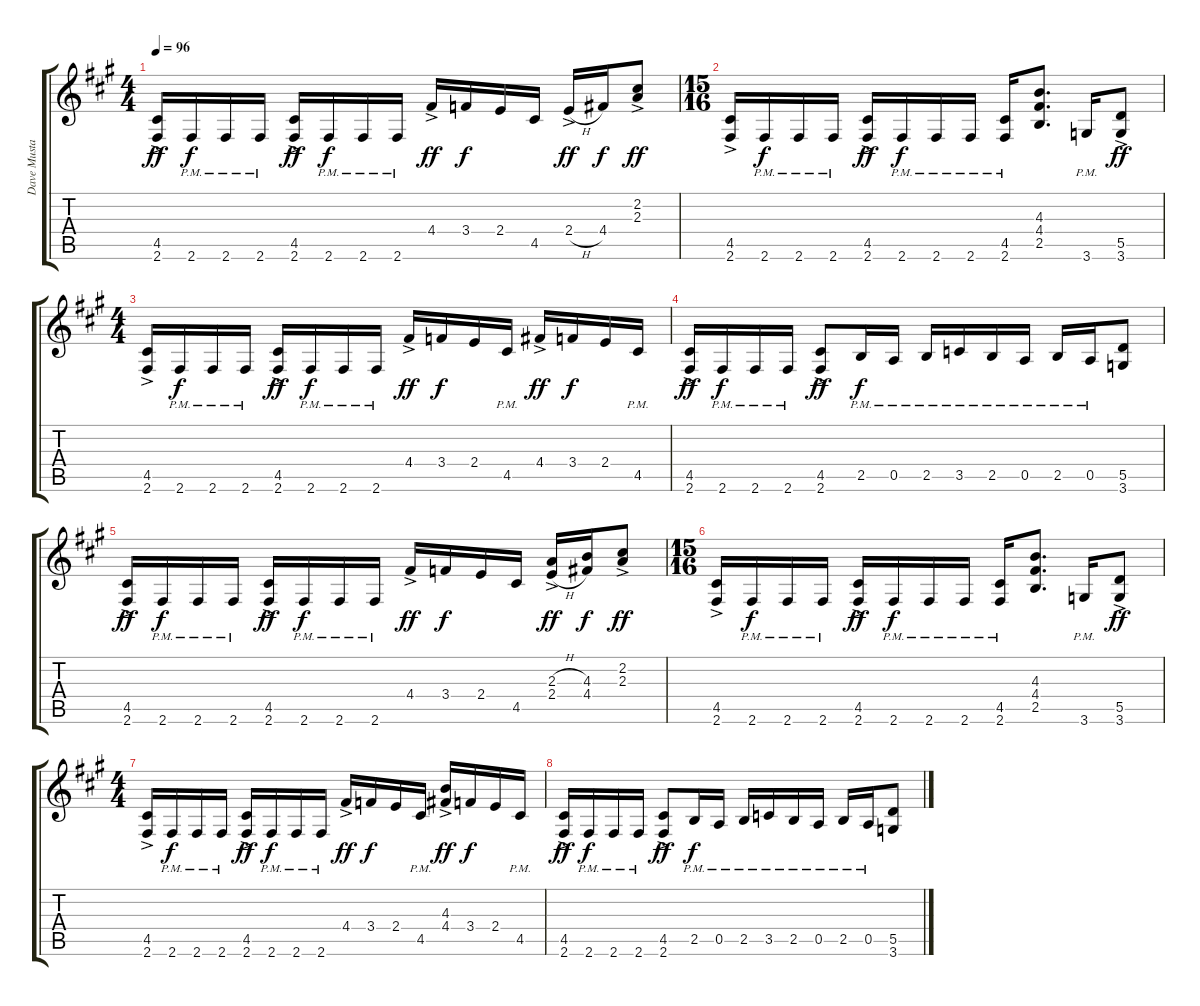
\track ("Dave Mustaine" "Dave Musta") {instrument distortionguitar}
\staff {score tabs}
\tuning (E4 B3 G3 D3 A2 E2) {hide}
\ts (4 4)
\tempo 96
\clef g2
\ks f#minor
(4.5{ac} 2.6{ac}).16{dy ff} 2.6{pm}.16{dy f} 2.6{pm}.16 2.6{pm}.16 (4.5{ac} 2.6{ac}).16{dy ff} 2.6{pm}.16{dy f} 2.6{pm}.16 2.6{pm}.16 4.4{ac}.16{dy ff} 3.4.16{dy f} 2.4.16 4.5.16 2.4{h ac}.16{dy ff} 4.4.16{dy f} (2.2{ac} 2.3{ac}).8{dy ff} |
\ts (15 16)
(4.5{ac} 2.6{ac}).16 2.6{pm}.16{dy f} 2.6{pm}.16 2.6{pm}.16 (4.5{ac} 2.6{ac}).16{dy ff} 2.6{pm}.16{dy f} 2.6{pm}.16 2.6{pm}.16 (4.5{pm} 2.6{pm}).16 (4.3 4.4 2.5).8{d} 3.6{pm}.16 (5.5{ac} 3.6{ac}).8{dy ff} |
\ts (4 4)
(4.5{ac} 2.6{ac}).16 2.6{pm}.16{dy f} 2.6{pm}.16 2.6{pm}.16 (4.5{ac} 2.6{ac}).16{dy ff} 2.6{pm}.16{dy f} 2.6{pm}.16 2.6{pm}.16 4.4{ac}.16{dy ff} 3.4.16{dy f} 2.4.16 4.5{pm}.16 4.4{ac}.16{dy ff} 3.4.16{dy f} 2.4.16 4.5{pm}.16 |
(4.5{ac} 2.6{ac}).16{dy ff} 2.6{pm}.16{dy f} 2.6{pm}.16 2.6{pm}.16 (4.5{ac} 2.6{ac}).8{dy ff} 2.5{pm}.16{dy f} 0.5{pm}.16 2.5{pm}.16 3.5{pm}.16 2.5{pm}.16 0.5{pm}.16 2.5{pm}.16 0.5{pm}.16 (5.5 3.6).8 |
(4.5{ac} 2.6{ac}).16{dy ff} 2.6{pm}.16{dy f} 2.6{pm}.16 2.6{pm}.16 (4.5{ac} 2.6{ac}).16{dy ff} 2.6{pm}.16{dy f} 2.6{pm}.16 2.6{pm}.16 4.4{ac}.16{dy ff} 3.4.16{dy f} 2.4.16 4.5.16 (2.3{h} 2.4{h ac}).16{dy ff} (4.3 4.4).16{dy f} (2.2{ac} 2.3{ac}).8{dy ff} |
\ts (15 16)
(4.5{ac} 2.6{ac}).16 2.6{pm}.16{dy f} 2.6{pm}.16 2.6{pm}.16 (4.5{ac} 2.6{ac}).16{dy ff} 2.6{pm}.16{dy f} 2.6{pm}.16 2.6{pm}.16 (4.5{pm} 2.6{pm}).16 (4.3 4.4 2.5).8{d} 3.6{pm}.16 (5.5{ac} 3.6{ac}).8{dy ff} |
\ts (4 4)
(4.5{ac} 2.6{ac}).16 2.6{pm}.16{dy f} 2.6{pm}.16 2.6{pm}.16 (4.5{ac} 2.6{ac}).16{dy ff} 2.6{pm}.16{dy f} 2.6{pm}.16 2.6{pm}.16 4.4{ac}.16{dy ff} 3.4.16{dy f} 2.4.16 4.5{pm}.16 (4.3 4.4{ac}).16{dy ff} 3.4.16{dy f} 2.4.16 4.5{pm}.16 |
(4.5{ac} 2.6{ac}).16{dy ff} 2.6{pm}.16{dy f} 2.6{pm}.16 2.6{pm}.16 (4.5{ac} 2.6{ac}).8{dy ff} 2.5{pm}.16{dy f} 0.5{pm}.16 2.5{pm}.16 3.5{pm}.16 2.5{pm}.16 0.5{pm}.16 2.5{pm}.16 0.5{pm}.16 (5.5 3.6).8
